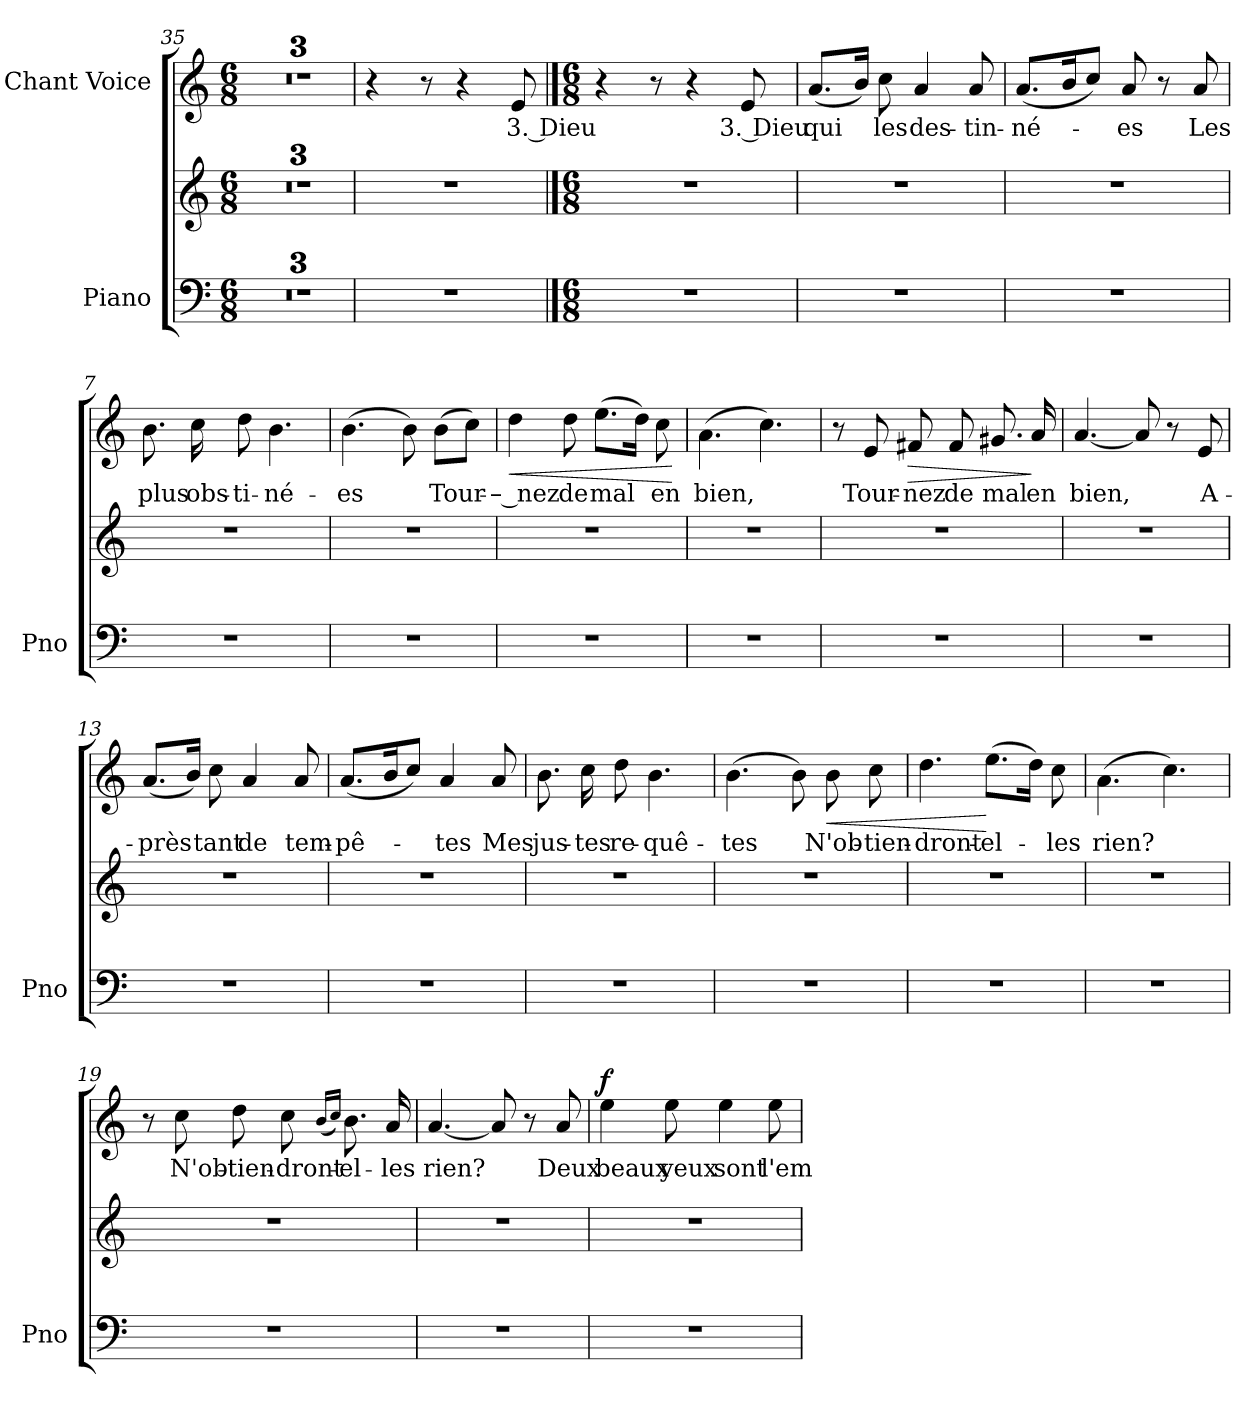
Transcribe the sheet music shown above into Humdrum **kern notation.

**kern	**kern	**kern	**text	**dynam
*part2	*part2	*part1	*part1	*part1
*staff3	*staff2	*staff1	*staff1	*staff1
*I"Piano	*	*I"Chant Voice	*	*
*I'Pno	*	*	*	*
*clefF4	*clefG2	*clefG2	*	*
*k[]	*k[]	*k[]	*	*
*M6/8	*M6/8	*M6/8	*	*
=35	=35	=35	=35	=35
2.r	2.r	2.r	.	.
=36	=36	=36	=36	=36
2.r	2.r	2.r	.	.
=37	=37	=37	=37	=37
2.r	2.r	2.r	.	.
=38	=38	=38	=38	=38
2.r	2.r	4r	.	.
.	.	8r	.	.
.	.	4r	.	.
.	.	8e/	3. Dieu	.
==4	==4	==4	==4	==4
*M6/8	*M6/8	*M6/8	*	*
2.r	2.r	4r	.	.
.	.	8r	.	.
.	.	4r	.	.
.	.	8e/	3. Dieu	.
=5	=5	=5	=5	=5
2.r	2.r	(8.a/L	qui	.
.	.	16b/Jk)	.	.
.	.	8cc\	les	.
.	.	4a/	des-	.
.	.	8a/	-tin-	.
=6	=6	=6	=6	=6
2.r	2.r	(8.a/L	-né-	.
.	.	16b/K	.	.
.	.	8cc/J)	.	.
.	.	8a/	-es	.
.	.	8r	.	.
.	.	8a/	Les	.
=7	=7	=7	=7	=7
2.r	2.r	8.b\	plus	.
.	.	16cc\	obs-	.
.	.	8dd\	-ti-	.
.	.	4.b\	-né-	.
=8	=8	=8	=8	=8
2.r	2.r	(4.b\	-es	.
.	.	8b\)	.	.
.	.	(8b\L	Tour-	.
.	.	8cc\J)	.	.
=9	=9	=9	=9	=9
!	!	!	!	!LO:HP:b
2.r	2.r	4dd\	-– nez	<
.	.	8dd\	de	.
.	.	(8.ee\L	mal	.
.	.	16dd\Jk)	.	.
.	.	8cc\	en	.
.	.	.	.	[
=10	=10	=10	=10	=10
2.r	2.r	(4.a\	bien,	.
.	.	4.cc\)	.	.
=11	=11	=11	=11	=11
2.r	2.r	8r	.	.
.	.	8e/	Tour-	.
!	!	!	!	!LO:HP:b
.	.	8f#X/	-nez	>
.	.	8f#/	de	.
.	.	8.g#X/	mal	.
.	.	16a/	en	]
=12	=12	=12	=12	=12
2.r	2.r	[4.a/	bien,	.
.	.	8a/]	.	.
.	.	8r	.	.
.	.	8e/	A-	.
=13	=13	=13	=13	=13
2.r	2.r	(8.a/L	-près	.
.	.	16b/Jk)	.	.
.	.	8cc\	tant	.
.	.	4a/	de	.
.	.	8a/	tem-	.
=14	=14	=14	=14	=14
2.r	2.r	(8.a/L	-pê-	.
.	.	16b/K	.	.
.	.	8cc/J)	.	.
.	.	4a/	-tes	.
.	.	8a/	Mes	.
=15	=15	=15	=15	=15
2.r	2.r	8.b\	jus-	.
.	.	16cc\	-tes	.
.	.	8dd\	re-	.
.	.	4.b\	-quê-	.
=16	=16	=16	=16	=16
2.r	2.r	(4.b\	-tes	.
.	.	8b\)	.	.
!	!	!	!	!LO:HP:b
.	.	8b\	N'ob-	<
.	.	8cc\	-tien-	.
=17	=17	=17	=17	=17
2.r	2.r	4.dd\	-dront-	.
.	.	(8.ee\L	-el-	[
.	.	16dd\Jk)	.	.
.	.	8cc\	-les	.
=18	=18	=18	=18	=18
2.r	2.r	(4.a\	rien?	.
.	.	4.cc\)	.	.
=19	=19	=19	=19	=19
2.r	2.r	8r	.	.
.	.	8cc\	N'ob-	.
.	.	8dd\	-tien-	.
.	.	8cc\	-dront-	.
.	.	(16qb/LL	.	.
.	.	16qcc/JJ)	.	.
.	.	8.b\	-el-	.
.	.	16a/	-les	.
=20	=20	=20	=20	=20
2.r	2.r	[4.a/	rien?	.
.	.	8a/]	.	.
.	.	8r	.	.
.	.	8a/	Deux	.
=21	=21	=21	=21	=21
!	!	!	!	!LO:DY:a
2.r	2.r	4ee\	beaux	f
.	.	8ee\	yeux	.
.	.	4ee\	sont	.
.	.	8ee\	l'em-	.
=	=	=	=	=
*-	*-	*-	*-	*-
